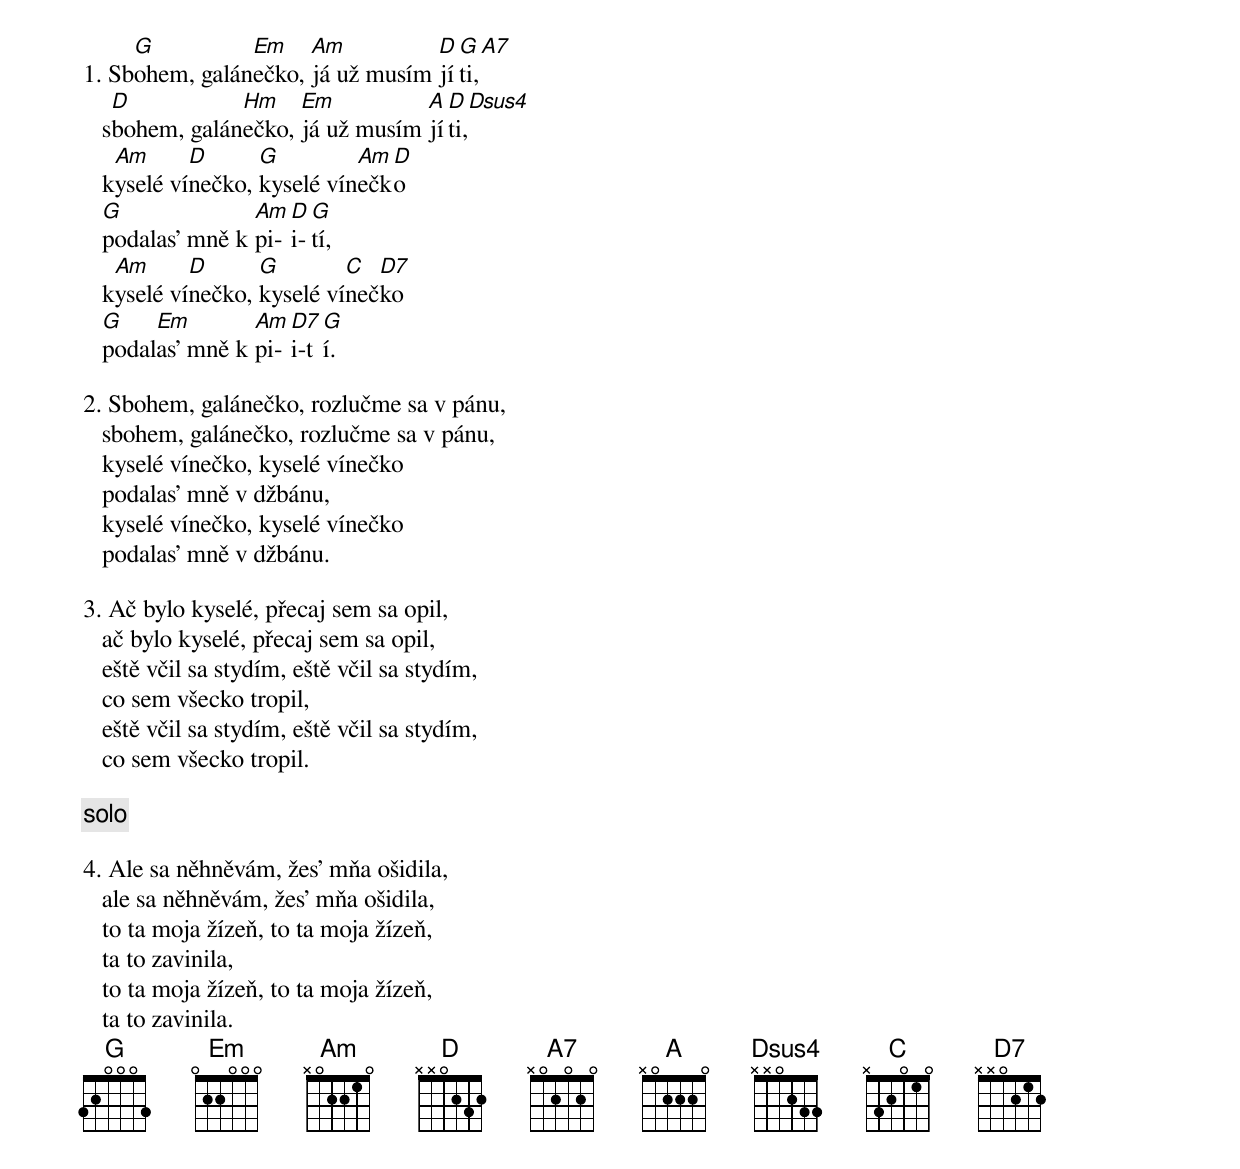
     G          Em    Am          D G   A7
1. Sbohem, galánečko, já už musím jíti,
    D           Hm    Em          A D  Dsus4
   sbohem, galánečko, já už musím jíti,
    Am      D      G         Am D
   kyselé vínečko, kyselé vínečko
   G              Am D G
   podalas' mně k pi-i-tí,
    Am      D      G        C  D7
   kyselé vínečko, kyselé vínečko
   G    Em        Am D7 G
   podalas' mně k pi-i-tí.

2. Sbohem, galánečko, rozlučme sa v pánu,
   sbohem, galánečko, rozlučme sa v pánu,
   kyselé vínečko, kyselé vínečko
   podalas' mně v džbánu,
   kyselé vínečko, kyselé vínečko
   podalas' mně v džbánu.

3. Ač bylo kyselé, přecaj sem sa opil,
   ač bylo kyselé, přecaj sem sa opil,
   eště včil sa stydím, eště včil sa stydím,
   co sem všecko tropil,
   eště včil sa stydím, eště včil sa stydím,
   co sem všecko tropil.

[solo]

4. Ale sa něhněvám, žes' mňa ošidila,
   ale sa něhněvám, žes' mňa ošidila,
   to ta moja žízeň, to ta moja žízeň,
   ta to zavinila,
   to ta moja žízeň, to ta moja žízeň,
   ta to zavinila.
